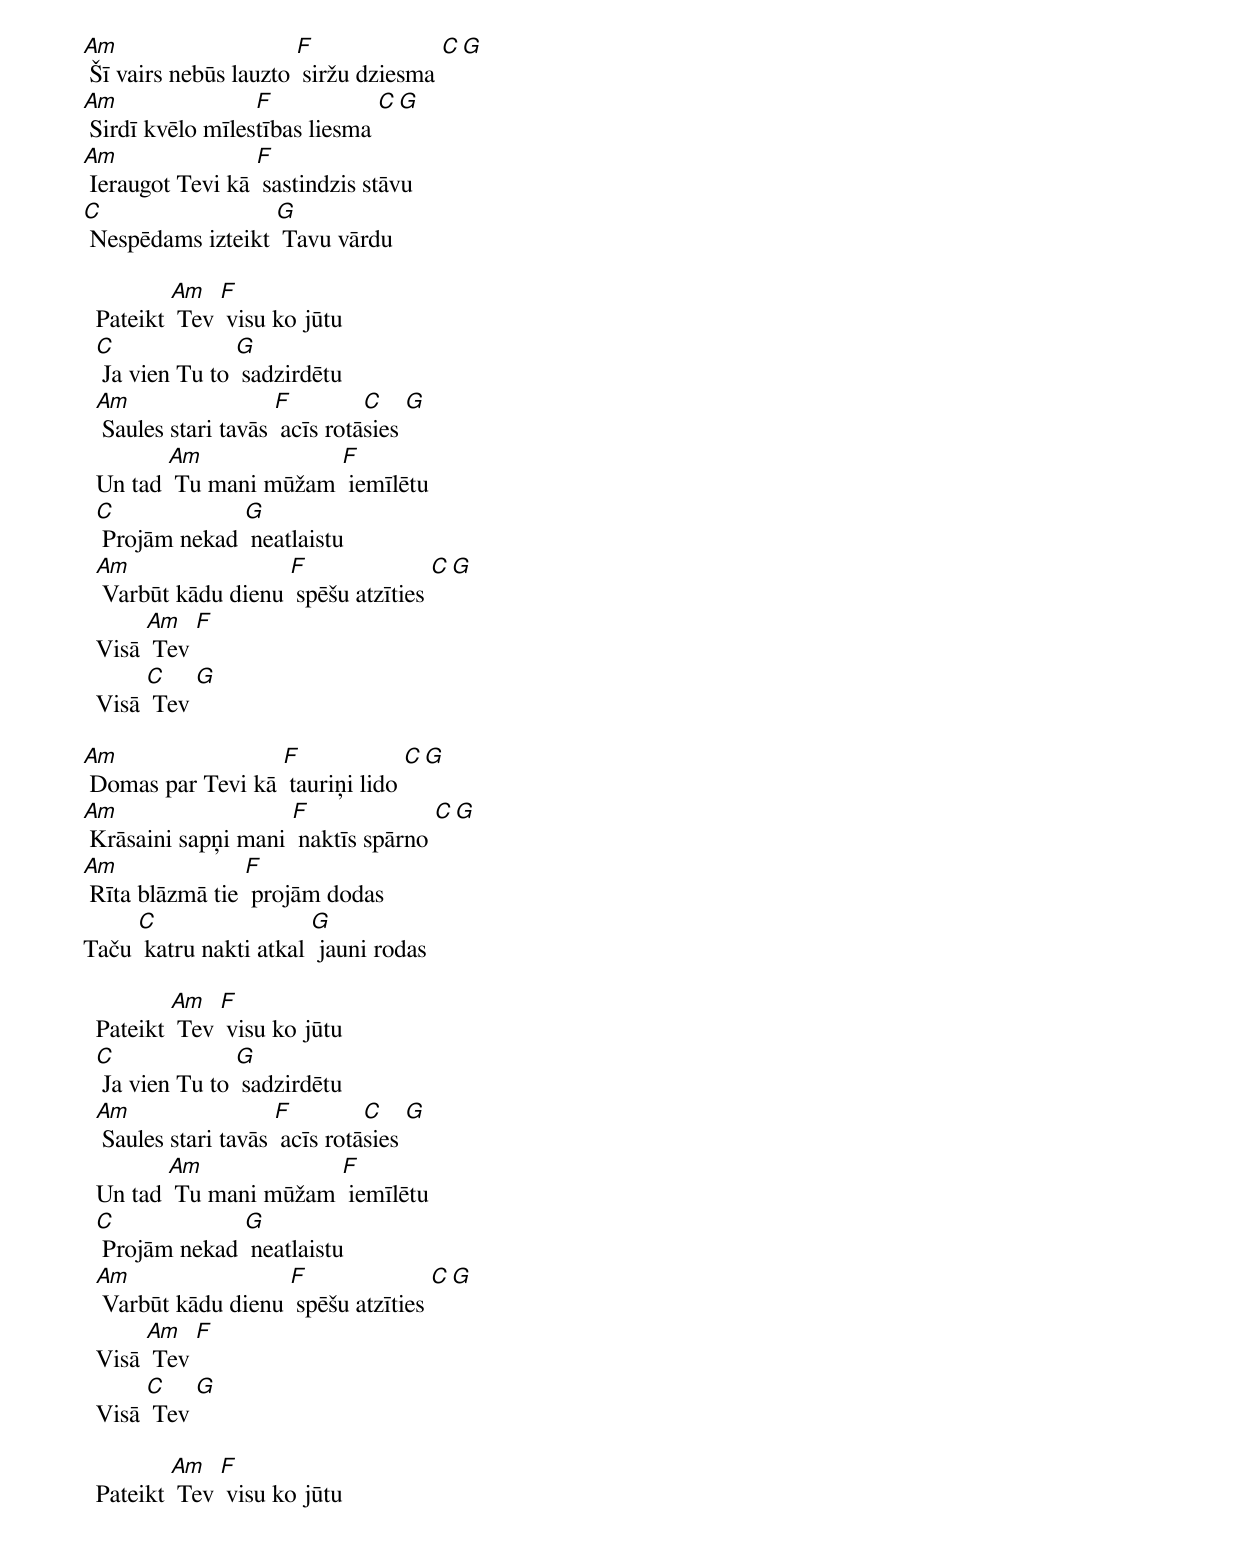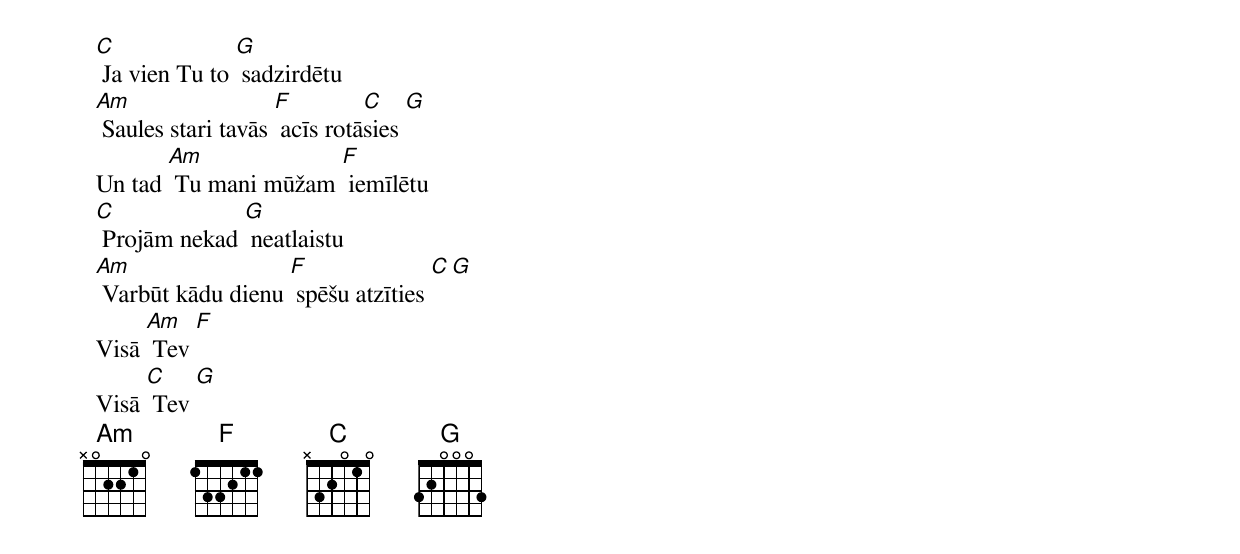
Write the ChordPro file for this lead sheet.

[Am] Šī vairs nebūs lauzto [F] siržu dziesma [C][G]
[Am] Sirdī kvēlo mīles[F]tības liesma [C][G]
[Am] Ieraugot Tevi kā [F] sastindzis stāvu
[C] Nespēdams izteikt [G] Tavu vārdu

  Pateikt [Am] Tev [F] visu ko jūtu
  [C] Ja vien Tu to [G] sadzirdētu
  [Am] Saules stari tavās [F] acīs rotā[C]sies [G]
  Un tad [Am] Tu mani mūžam [F] iemīlētu
  [C] Projām nekad [G] neatlaistu
  [Am] Varbūt kādu dienu [F] spēšu atzīties [C][G]
  Visā [Am] Tev [F]
  Visā [C] Tev [G]

[Am] Domas par Tevi kā [F] tauriņi lido [C][G]
[Am] Krāsaini sapņi mani [F] naktīs spārno [C][G]
[Am] Rīta blāzmā tie [F] projām dodas
Taču [C] katru nakti atkal [G] jauni rodas

  Pateikt [Am] Tev [F] visu ko jūtu
  [C] Ja vien Tu to [G] sadzirdētu
  [Am] Saules stari tavās [F] acīs rotā[C]sies [G]
  Un tad [Am] Tu mani mūžam [F] iemīlētu
  [C] Projām nekad [G] neatlaistu
  [Am] Varbūt kādu dienu [F] spēšu atzīties [C][G]
  Visā [Am] Tev [F]
  Visā [C] Tev [G]

  Pateikt [Am] Tev [F] visu ko jūtu
  [C] Ja vien Tu to [G] sadzirdētu
  [Am] Saules stari tavās [F] acīs rotā[C]sies [G]
  Un tad [Am] Tu mani mūžam [F] iemīlētu
  [C] Projām nekad [G] neatlaistu
  [Am] Varbūt kādu dienu [F] spēšu atzīties [C][G]
  Visā [Am] Tev [F]
  Visā [C] Tev [G]
